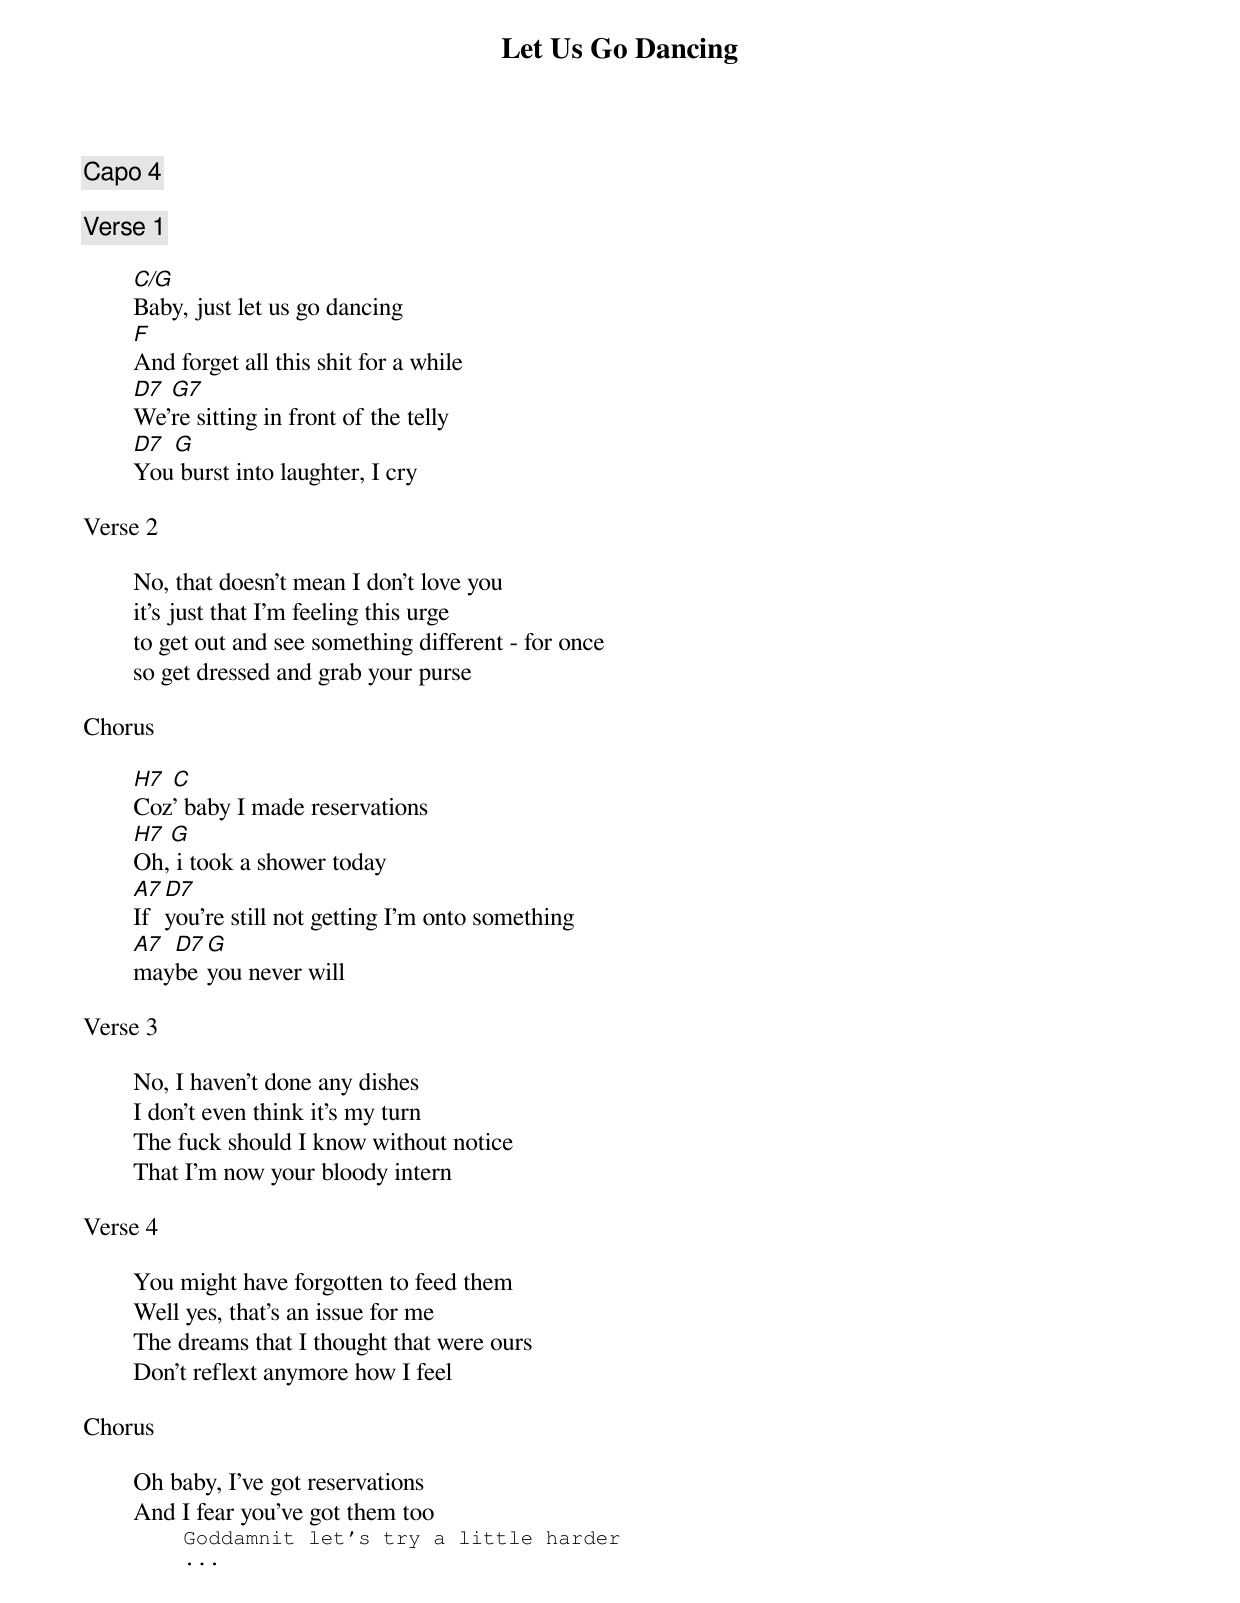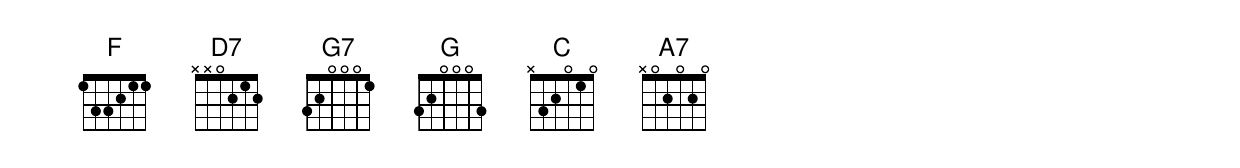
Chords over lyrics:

Let Us Go Dancing

Capo 4

Verse 1

	C/G
	Baby, just let us go dancing
	F
	And forget all this shit for a while
	D7 G7
	We're sitting in front of the telly
	D7 G
	You burst into laughter, I cry

Verse 2

	No, that doesn't mean I don't love you
	it's just that I'm feeling this urge
	to get out and see something different - for once
	so get dressed and grab your purse

Chorus

	H7 C
	Coz' baby I made reservations
	H7 G
	Oh, i took a shower today
	A7 D7
	If you're still not getting I'm onto something
	A7 D7 G
	maybe you never will

Verse 3

	No, I haven't done any dishes
	I don't even think it's my turn
	The fuck should I know without notice
	That I'm now your bloody intern

Verse 4

	You might have forgotten to feed them
	Well yes, that's an issue for me
	The dreams that I thought that were ours
	Don't reflext anymore how I feel

Chorus

	Oh baby, I've got reservations
	And I fear you've got them too
	Goddamnit let's try a little harder
	...
